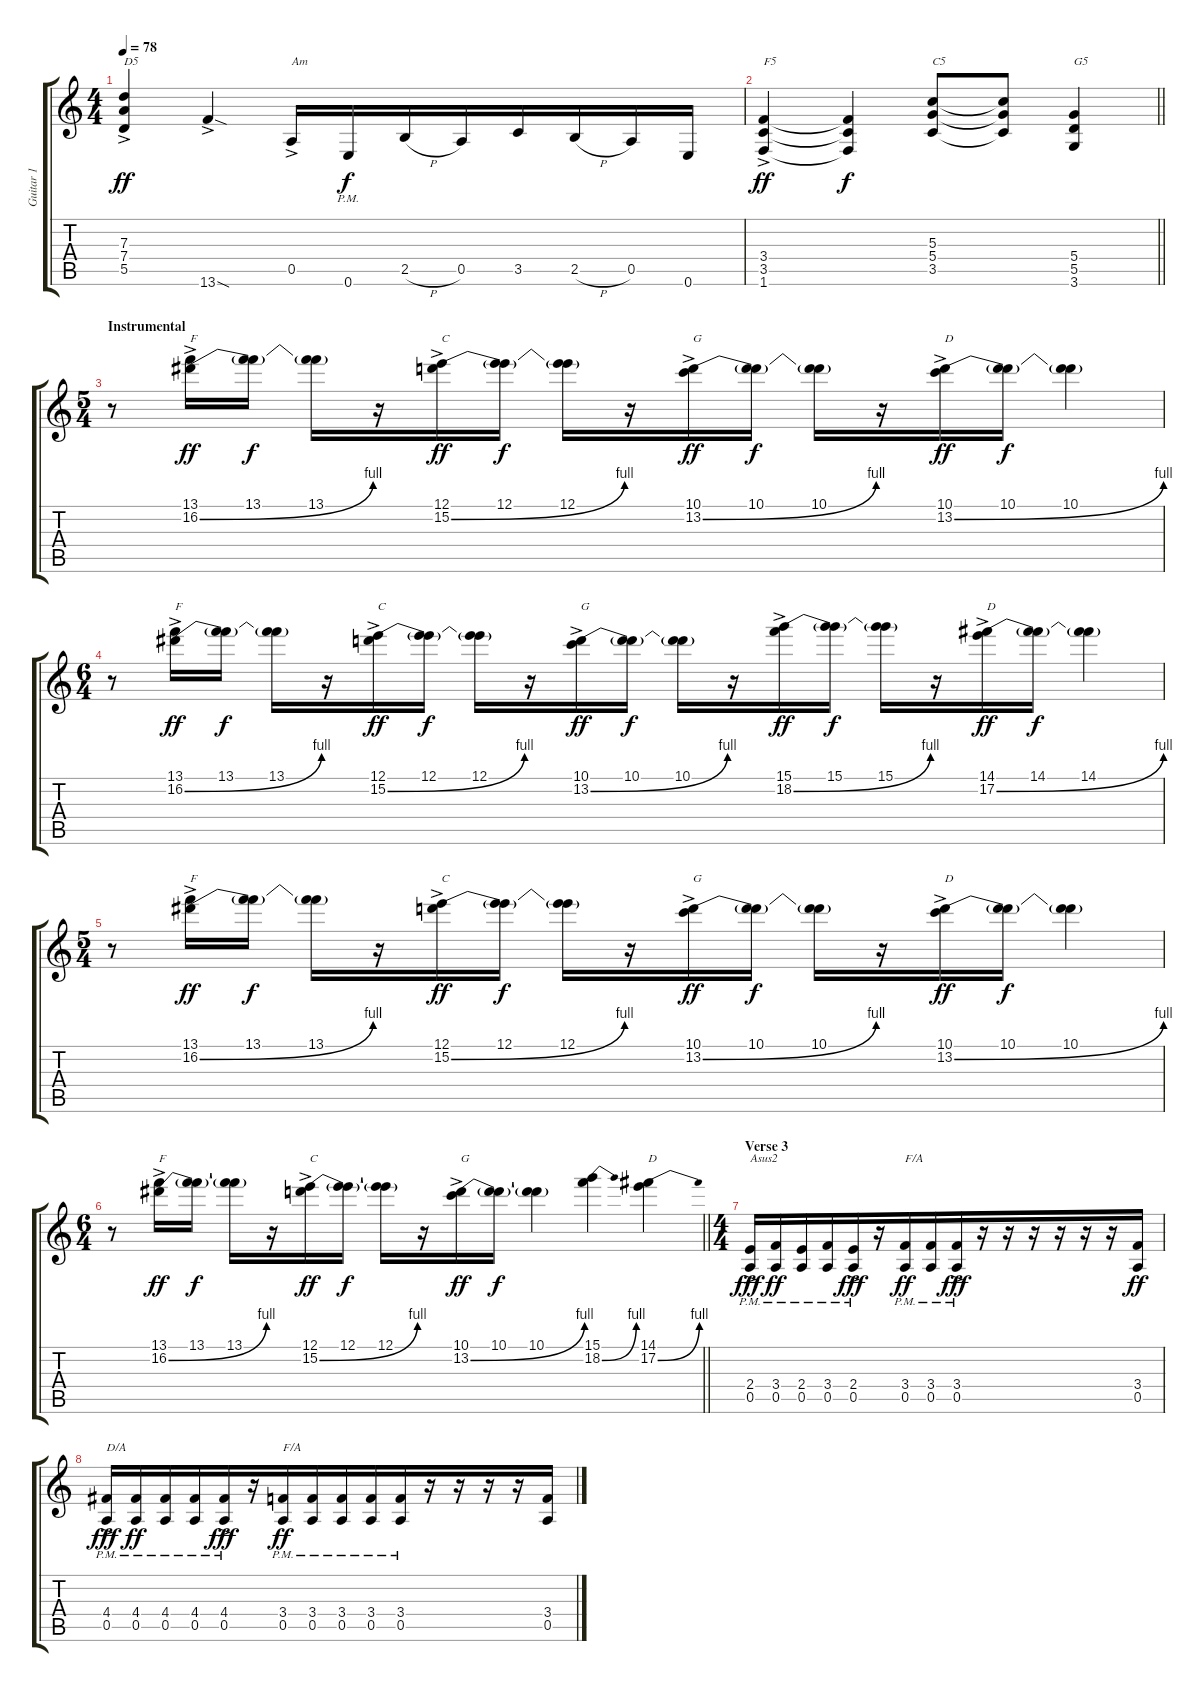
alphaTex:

\track ("Guitar 1" "Guitar 1") {instrument overdrivenguitar}
\staff {score tabs}
\tuning (E4 B3 G3 D3 A2 E2) {hide}
\ts (4 4)
\tempo 78
\clef g2
\ks c
(7.3{ac} 7.4 5.5).4{txt "D5" dy ff} 13.6{sod ac}.4 0.5{ac}.16{txt "Am"} 0.6{pm}.16{dy f beam merge} 2.5{h}.16{beam merge} 0.5.16{beam merge} 3.5.16 2.5{h}.16 0.5.16 0.6.16 |
\barLineRight lightlight
(3.4{ac} 3.5 1.6).4{txt "F5" dy ff beam merge} (3.4{t} 3.5{t} 1.6{t}).4{dy f} (5.3 5.4 3.5).8{txt "C5"} (5.3{t} 5.4{t} 3.5{t}).8 (5.4 5.5 3.6).4{txt "G5"} |
\ts (5 4)
\section ("" "Instrumental")
r.8 (13.1 16.2{be (bend 0 0 60 4) ac}).16{txt "F" dy ff} (13.1 16.2{t}).16{dy f} (13.1 16.2{t}).16 r.16 (12.1 15.2{be (bend 0 0 60 4) ac}).16{txt "C" dy ff} (12.1 15.2{t}).16{dy f} (12.1 15.2{t}).16 r.16 (10.1 13.2{be (bend 0 0 60 4) ac}).16{txt "G" dy ff} (10.1 13.2{t}).16{dy f} (10.1 13.2{t}).16 r.16 (10.1 13.2{be (bend 0 0 60 4) ac}).16{txt "D" dy ff} (10.1 13.2{t}).16{dy f} (10.1 13.2{t}).4 |
\ts (6 4)
r.8 (13.1 16.2{be (bend 0 0 60 4) ac}).16{txt "F" dy ff} (13.1 16.2{t}).16{dy f} (13.1 16.2{t}).16 r.16 (12.1 15.2{be (bend 0 0 60 4) ac}).16{txt "C" dy ff} (12.1 15.2{t}).16{dy f} (12.1 15.2{t}).16 r.16 (10.1 13.2{be (bend 0 0 60 4) ac}).16{txt "G" dy ff} (10.1 13.2{t}).16{dy f} (10.1 13.2{t}).16 r.16 (15.1 18.2{be (bend 0 0 60 4) ac}).16{dy ff} (15.1 18.2{t}).16{dy f} (15.1 18.2{t}).16 r.16 (14.1 17.2{be (bend 0 0 60 4) ac}).16{txt "D" dy ff} (14.1 17.2{t}).16{dy f} (14.1 17.2{t}).4 |
\ts (5 4)
r.8 (13.1 16.2{be (bend 0 0 60 4) ac}).16{txt "F" dy ff} (13.1 16.2{t}).16{dy f} (13.1 16.2{t}).16 r.16 (12.1 15.2{be (bend 0 0 60 4) ac}).16{txt "C" dy ff} (12.1 15.2{t}).16{dy f} (12.1 15.2{t}).16 r.16 (10.1 13.2{be (bend 0 0 60 4) ac}).16{txt "G" dy ff} (10.1 13.2{t}).16{dy f} (10.1 13.2{t}).16 r.16 (10.1 13.2{be (bend 0 0 60 4) ac}).16{txt "D" dy ff} (10.1 13.2{t}).16{dy f} (10.1 13.2{t}).4 |
\ts (6 4)
\barLineRight lightlight
r.8 (13.1 16.2{be (bend 0 0 60 4) ac}).16{txt "F" dy ff} (13.1 16.2{t}).16{dy f} (13.1 16.2{t}).16 r.16 (12.1 15.2{be (bend 0 0 60 4) ac}).16{txt "C" dy ff} (12.1 15.2{t}).16{dy f} (12.1 15.2{t}).16 r.16 (10.1 13.2{be (bend 0 0 60 4) ac}).16{txt "G" dy ff} (10.1 13.2{t}).16{dy f} (10.1 13.2{t}).4{beam merge} (15.1 18.2{be (bend 0 0 60 4)}).4{beam merge} (14.1 17.2{be (bend 0 0 60 4)}).4{txt "D"} |
\ts (4 4)
\section ("" "Verse 3")
(2.4{pm} 0.5{ac pm}).16{txt "Asus2" dy fff beam merge} (3.4{pm} 0.5{pm}).16{dy ff} (2.4{pm} 0.5{pm}).16 (3.4{pm} 0.5{pm}).16{beam merge} (2.4{pm} 0.5{ac pm}).16{dy fff} r.16{beam merge} (3.4{pm} 0.5{pm}).16{txt "F/A" dy ff} (3.4{pm} 0.5{pm}).16{beam merge} (3.4{pm} 0.5{ac pm}).16{dy fff beam merge} r.16 r.16{beam merge} r.16{beam merge} r.16 r.16 r.16 (3.4 0.5).16{dy ff} |
(4.4{pm} 0.5{ac pm}).16{txt "D/A" dy fff beam merge} (4.4{pm} 0.5{pm}).16{dy ff} (4.4{pm} 0.5{pm}).16 (4.4{pm} 0.5{pm}).16{beam merge} (4.4{pm} 0.5{ac pm}).16{dy fff} r.16{beam merge} (3.4{pm} 0.5{pm}).16{txt "F/A" dy ff} (3.4{pm} 0.5{pm}).16{beam merge} (3.4{pm} 0.5{pm}).16{beam merge} (3.4{pm} 0.5{pm}).16 (3.4{pm} 0.5{pm}).16{beam merge} r.16{beam merge} r.16 r.16 r.16 (3.4 0.5).16
